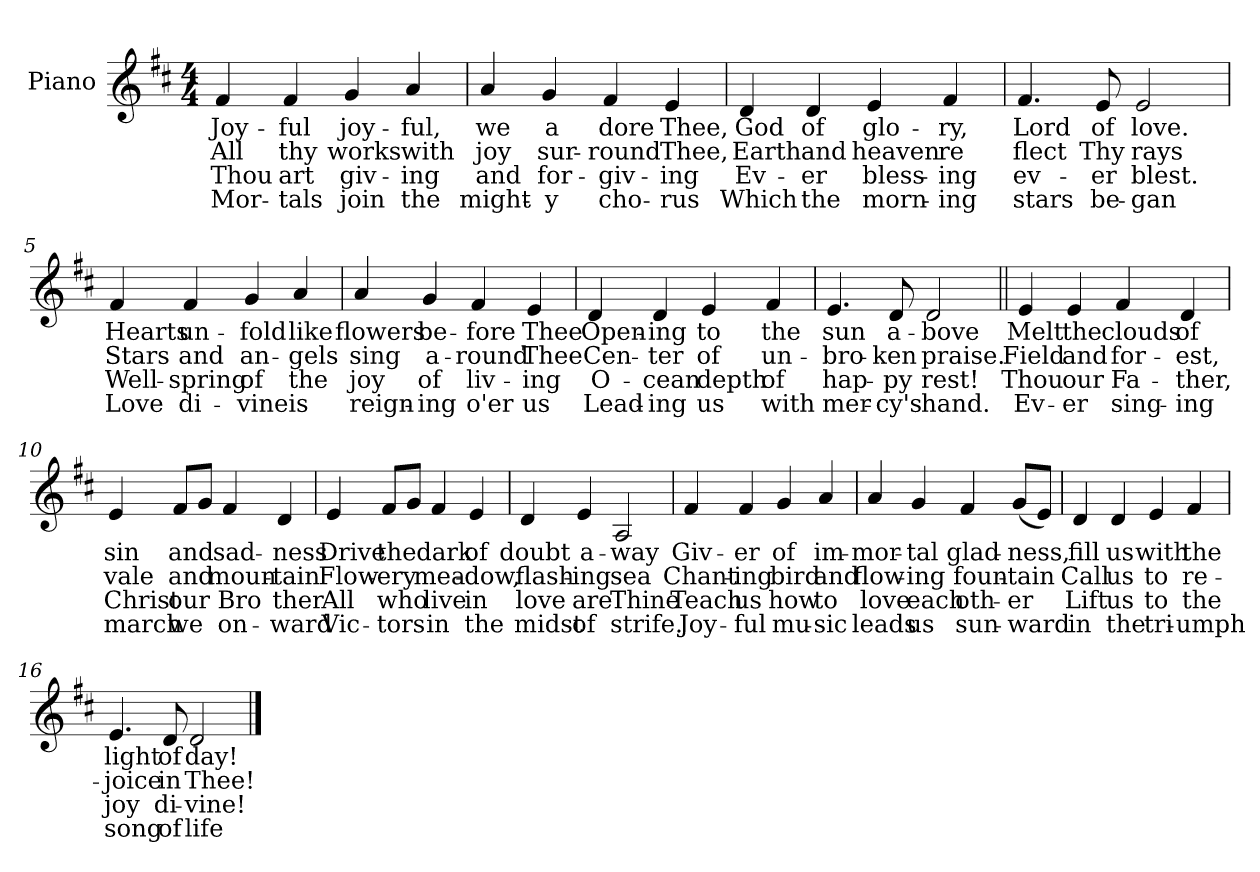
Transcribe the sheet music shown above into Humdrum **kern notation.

**kern	**text	**text	**text	**text
*part1	*part1	*part1	*part1	*part1
*staff1	*staff1	*staff1	*staff1	*staff1
*I"Piano	*	*	*	*
*I'Pno.	*	*	*	*
*clefG2	*	*	*	*
*k[f#c#]	*	*	*	*
*D:	*	*	*	*
*M4/4	*	*	*	*
=1	=1	=1	=1	=1
4f#/	Joy-	All	Thou	Mor-
4f#/	-ful	thy	art	-tals
4g/	joy-	works	giv-	join
4a/	-ful,	with	-ing	the
=2	=2	=2	=2	=2
4a/	we	joy	and	might-
4g/	a	sur-	for-	-y
4f#/	dore	-round	-giv-	cho-
4e/	Thee,	Thee,	-ing	-rus
=3	=3	=3	=3	=3
4d/	God	Earth	Ev-	Which
4d/	of	and	-er	the
4e/	glo-	heaven	bless-	morn-
4f#/	-ry,	re	-ing	-ing
!!LO:LB:g=z
=4	=4	=4	=4	=4
4.f#/	Lord	flect	ev-	stars
8e/	of	Thy	-er	be-
2e/	love.	rays	blest.	-gan
=5	=5	=5	=5	=5
4f#/	Hearts	Stars	Well-	Love
4f#/	un-	and	-spring	di-
4g/	-fold	an-	of	-vine
4a/	like	-gels	the	is
=6	=6	=6	=6	=6
4a/	flowers	sing	joy	reign-
4g/	be-	a-	of	-ing
4f#/	-fore	-round	liv-	o'er
4e/	Thee	Thee	-ing	us
!!LO:LB:g=z
=7	=7	=7	=7	=7
4d/	Open-	Cen-	O-	Lead-
4d/	-ing	-ter	-cean	-ing
4e/	to	of	depth	us
4f#/	the	un-	of	with
=8	=8	=8	=8	=8
4.e/	sun	-bro-	hap-	mer-
8d/	a-	-ken	-py	-cy's
2d/	-bove	praise.	rest!	hand.
=9||	=9||	=9||	=9||	=9||
4e/	Melt	Field	Thou	Ev-
4e/	the	and	our	-er
4f#/	clouds	for-	Fa-	sing-
4d/	of	-est,	-ther,	-ing
!!LO:LB:g=z
=10	=10	=10	=10	=10
4e/	sin	vale	Christ	march
8f#/L	and	and	our	we
8g/J	.	.	.	.
4f#/	sad-	moun-	Bro	on-
4d/	-ness	-tain	ther	-ward
=11	=11	=11	=11	=11
4e/	Drive	Flow-	All	Vic-
8f#/L	the	-ery	who	-tors
8g/J	.	.	.	.
4f#/	dark	mea-	live	in
4e/	of	-dow,	in	the
=12	=12	=12	=12	=12
4d/	doubt	flash-	love	midst
4e/	a-	-ing	are	of
2A/	-way	sea	Thine	strife.
!!LO:LB:g=z
=13	=13	=13	=13	=13
4f#/	Giv-	Chant-	Teach	Joy-
4f#/	-er	-ing	us	-ful
4g/	of	bird	how	mu-
4a/	im-	and	to	-sic
=14	=14	=14	=14	=14
4a/	-mor-	flow-	love	leads
4g/	-tal	-ing	each	us
4f#/	glad-	foun-	oth-	sun-
(8g/L	-ness,	-tain	-er	-ward
8e/J)	.	.	.	.
=15	=15	=15	=15	=15
4d/	fill	Call	Lift	in
4d/	us	us	us	the
4e/	with	to	to	tri-
4f#/	the	re-	the	-umph
=16	=16	=16	=16	=16
4.e/	light	-joice	joy	song
8d/	of	in	di-	of
2d/	day!	Thee!	-vine!	life
==	==	==	==	==
*-	*-	*-	*-	*-
